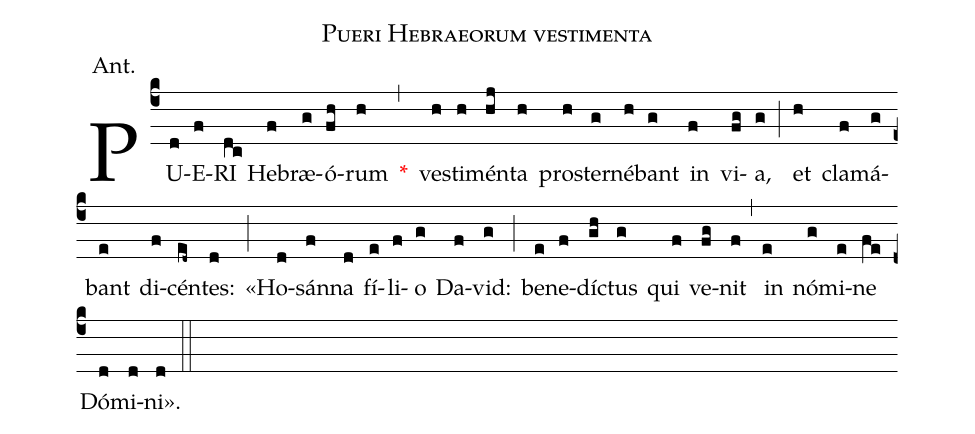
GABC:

name:Pueri Hebraeorum vestimenta;
annotation:Ant.;
mode:I.;
office-part:Antiphon;
%%
(c4) PU(d)E(f)RI(dc) He(f)bræ(g)ó(fh)rum(h) <v>\red{*}</v>(,) ve(h)sti(h)mén(hj)ta(h) pro(h)ster(g)né(h)bant(g) in(f) vi(fg)a,(g) (;) et(h) cla(f)má(g)bant(e) di(f)cén(ed~)tes:(d) (;) <<Ho(d)sán(f)na(d) fí(e)li(f)o(g) Da(f)vid:(g) (;) be(e)ne(f)dí(gh)ctus(g) qui(f) ve(fg)nit(f) (,) in(e) nó(g)mi(e)ne(fe) Dó(d)mi(d)ni>>.(d) (::)
